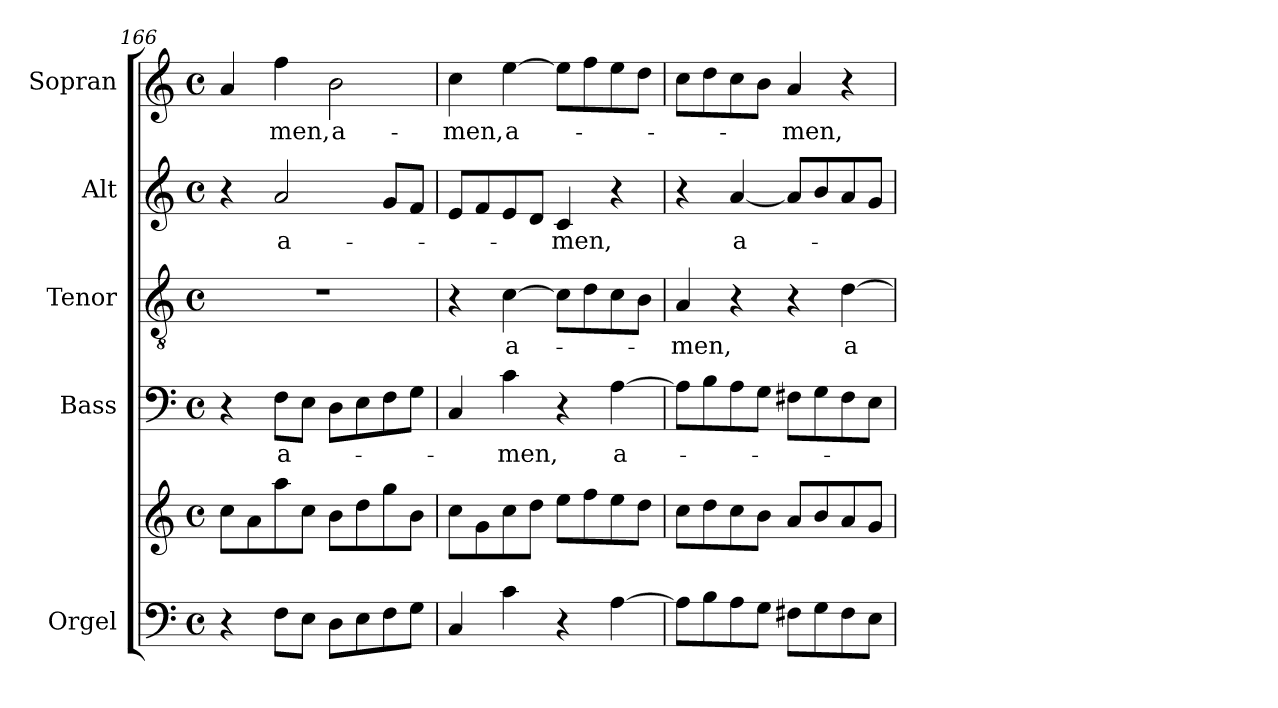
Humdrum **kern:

**kern	**kern	**kern	**text	**kern	**text	**kern	**text	**kern	**text
*part5	*part5	*part4	*part4	*part3	*part3	*part2	*part2	*part1	*part1
*staff6	*staff5	*staff4	*staff4	*staff3	*staff3	*staff2	*staff2	*staff1	*staff1
*I"Orgel	*	*I"Bass	*	*I"Tenor	*	*I"Alt	*	*I"Sopran	*
*I'Org.	*	*I'B.	*	*I'T.	*	*I'A.	*	*I'S.	*
*clefF4	*clefG2	*clefF4	*	*clefGv2	*	*clefG2	*	*clefG2	*
*k[]	*k[]	*k[]	*	*k[]	*	*k[]	*	*k[]	*
*C:	*C:	*C:	*	*C:	*	*C:	*	*C:	*
*M4/4	*M4/4	*M4/4	*	*M4/4	*	*M4/4	*	*M4/4	*
*met(c)	*met(c)	*met(c)	*	*met(c)	*	*met(c)	*	*met(c)	*
=166	=166	=166	=166	=166	=166	=166	=166	=166	=166
4r	8cc\L	4r	.	1r	.	4r	.	4a/	.
.	8a\	.	.	.	.	.	.	.	.
!	!	!	!LO:LY:b	!	!	!	!LO:LY:b	!	!LO:LY:b
8F\L	8aa\	8F\L	a-	.	.	2a/	a-	4ff\	-men,
8E\J	8cc\J	8E\J	.	.	.	.	.	.	.
!	!	!	!	!	!	!	!	!	!LO:LY:b
8D\L	8b\L	8D\L	.	.	.	.	.	2b\	a-
8E\	8dd\	8E\	.	.	.	.	.	.	.
8F\	8gg\	8F\	.	.	.	8g/L	.	.	.
8G\J	8b\J	8G\J	.	.	.	8f/J	.	.	.
!!LO:PB:g=z
=167	=167	=167	=167	=167	=167	=167	=167	=167	=167
!	!	!	!	!	!	!	!	!	!LO:LY:b
4C/	8cc\L	4C/	.	4r	.	8e/L	.	4cc\	-men,
.	8g\	.	.	.	.	8f/	.	.	.
!	!	!	!LO:LY:b	!	!LO:LY:b	!	!	!	!LO:LY:b
4c\	8cc\	4c\	-men,	[4c\	a-	8e/	.	[4ee\	a-
.	8dd\J	.	.	.	.	8d/J	.	.	.
!	!	!	!	!	!	!	!LO:LY:b	!	!
4r	8ee\L	4r	.	8c\L]	.	4c/	-men,	8ee\L]	.
.	8ff\	.	.	8d\	.	.	.	8ff\	.
!	!	!	!LO:LY:b	!	!	!	!	!	!
[4A\	8ee\	[4A\	a-	8c\	.	4r	.	8ee\	.
.	8dd\J	.	.	8B\J	.	.	.	8dd\J	.
=168	=168	=168	=168	=168	=168	=168	=168	=168	=168
!	!	!	!	!	!LO:LY:b	!	!	!	!
8A\L]	8cc\L	8A\L]	.	4A/	-men,	4r	.	8cc\L	.
8B\	8dd\	8B\	.	.	.	.	.	8dd\	.
!	!	!	!	!	!	!	!LO:LY:b	!	!
8A\	8cc\	8A\	.	4r	.	[4a/	a-	8cc\	.
8G\J	8b\J	8G\J	.	.	.	.	.	8b\J	.
!	!	!	!	!	!	!	!	!	!LO:LY:b
8F#X\L	8a/L	8F#X\L	.	4r	.	8a/L]	.	4a/	-men,
8G\	8b/	8G\	.	.	.	8b/	.	.	.
!	!	!	!	!	!LO:LY:b	!	!	!	!
8F#\	8a/	8F#\	.	[4d\	a-	8a/	.	4r	.
8E\J	8g/J	8E\J	.	.	.	8g/J	.	.	.
=	=	=	=	=	=	=	=	=	=
*-	*-	*-	*-	*-	*-	*-	*-	*-	*-
